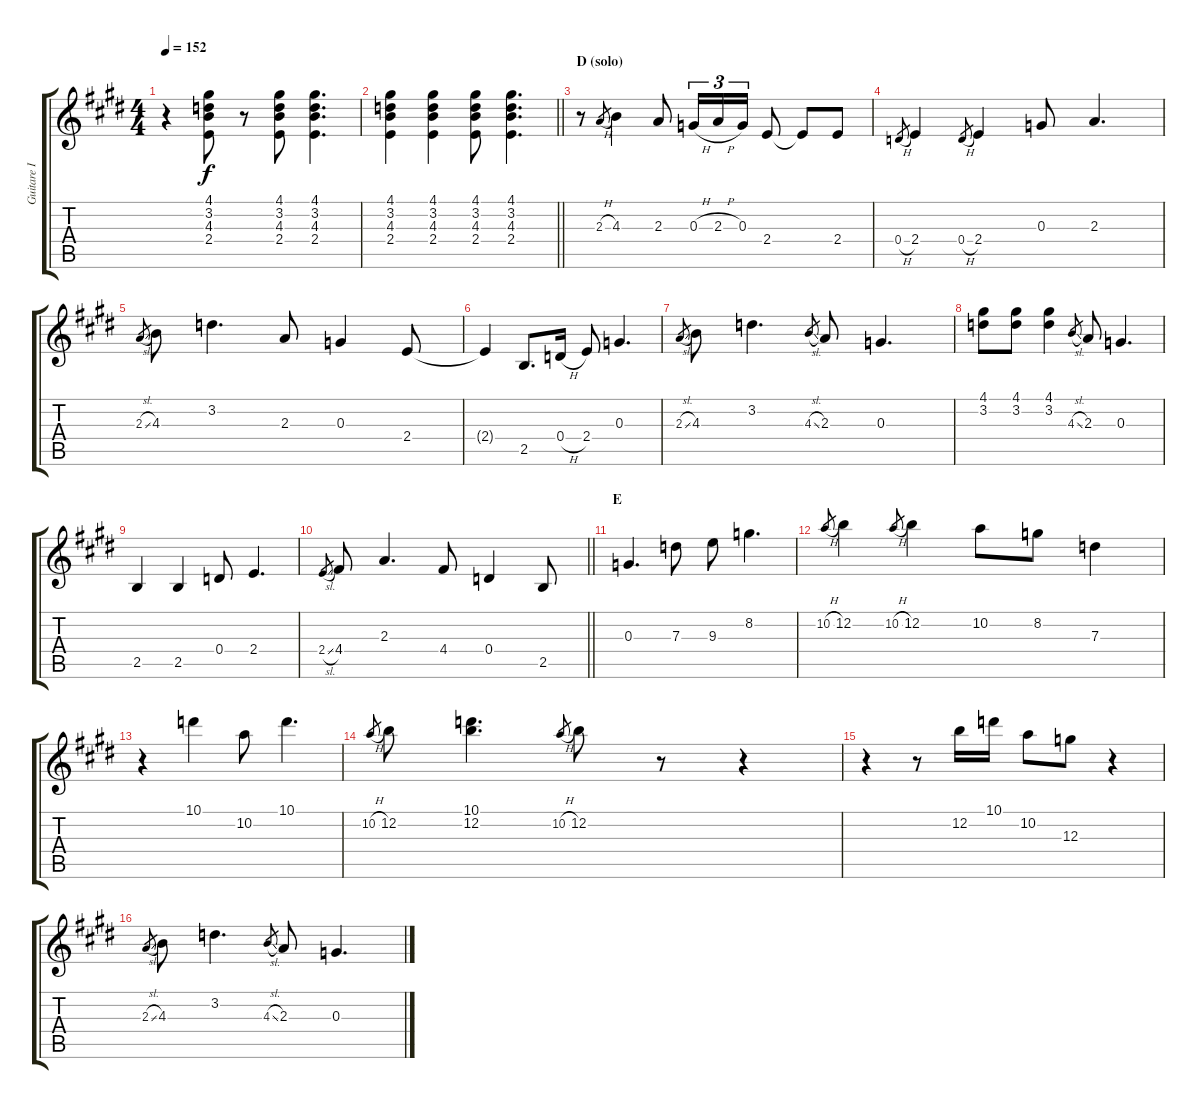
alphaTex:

\track ("Guitare I" "Guitare I") {instrument electricguitarclean}
\staff {score tabs}
\tuning (E4 B3 G3 D3 A2 E2) {hide}
\ts (4 4)
\tempo 152
\clef g2
\ks e
r.4{dy f} (4.1 3.2 4.3 2.4).8 r.8 (4.1 3.2 4.3 2.4).8 (4.1 3.2 4.3 2.4).4{d} |
\barLineRight lightlight
(4.1 3.2 4.3 2.4).4 (4.1 3.2 4.3 2.4).4 (4.1 3.2 4.3 2.4).8 (4.1 3.2 4.3 2.4).4{d} |
\section ("" "D (solo)")
r.8{volume 16} 2.3{h}.8{gr} 4.3.4 2.3.8 0.3{h}.16{tu (3 2)} 2.3{h}.16{tu (3 2)} 0.3.16{tu (3 2)} 2.4.8 2.4{t}.8 2.4.8 |
0.4{h}.8{gr} 2.4.4 0.4{h}.8{gr} 2.4.4 0.3.8 2.3.4{d} |
2.3{sl}.8{gr} 4.3.8 3.2.4{d} 2.3.8 0.3.4 2.4.8 |
2.4{t}.4 2.5.8{d} 0.4{h}.16 2.4.8 0.3.4{d} |
2.3{sl}.8{gr} 4.3.8 3.2.4{d} 4.3{sl}.8{gr} 2.3.8 0.3.4{d} |
(4.1 3.2).8 (4.1 3.2).8 (4.1 3.2).4 4.3{sl}.8{gr} 2.3.8 0.3.4{d} |
2.5.4 2.5.4 0.4.8 2.4.4{d} |
\barLineRight lightlight
2.4{sl}.8{gr} 4.4.8 2.3.4{d} 4.4.8 0.4.4 2.5.8 |
\section ("" "E")
0.3.4{d} 7.3.8 9.3.8 8.2.4{d} |
10.2{h}.8{gr} 12.2.4 10.2{h}.8{gr} 12.2.4 10.2.8 8.2.8 7.3.4 |
r.4 10.1.4 10.2.8 10.1.4{d} |
10.2{h}.8{gr} 12.2.8 (10.1 12.2).4{d} 10.2{h}.8{gr} 12.2.8 r.8 r.4 |
r.4 r.8 12.2.16 10.1.16 10.2.8 12.3.8 r.4 |
2.3{sl}.8{gr} 4.3.8 3.2.4{d} 4.3{sl}.8{gr} 2.3.8 0.3.4{d}
